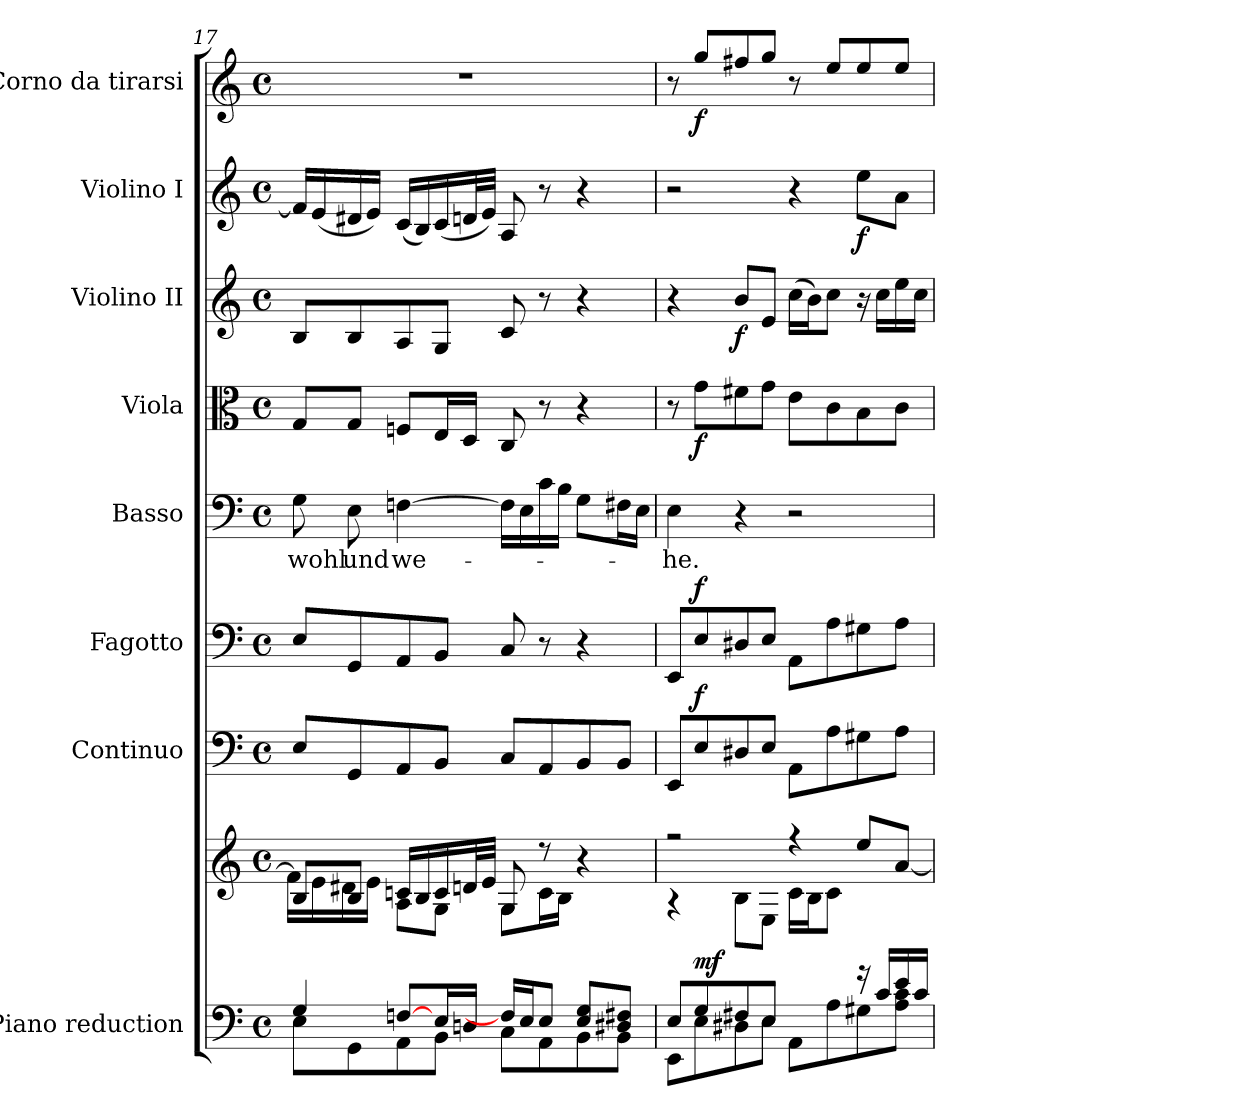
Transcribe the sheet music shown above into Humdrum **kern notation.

**kern	**kern	**dynam	**kern	**dynam	**kern	**dynam	**kern	**text	**kern	**dynam	**kern	**dynam	**kern	**dynam	**kern	**dynam
*part8	*part8	*part8	*part7	*part7	*part6	*part6	*part5	*part5	*part4	*part4	*part3	*part3	*part2	*part2	*part1	*part1
*staff9	*staff8	*staff8/9	*staff7	*staff7	*staff6	*staff6	*staff5	*staff5	*staff4	*staff4	*staff3	*staff3	*staff2	*staff2	*staff1	*staff1
*I"Piano reduction	*	*	*I"Continuo	*	*I"Fagotto	*	*I"Basso	*	*I"Viola	*	*I"Violino II	*	*I"Violino I	*	*I"Corno da tirarsi	*
*I'Pno	*	*	*	*	*	*	*	*	*	*	*	*	*	*	*	*
*clefF4	*clefG2	*	*clefF4	*	*clefF4	*	*clefF4	*	*clefC3	*	*clefG2	*	*clefG2	*	*clefG2	*
*	*	*	*	*	*	*	*	*	*	*	*	*	*	*	*ITrd7c12	*
*k[]	*k[]	*	*k[]	*	*k[]	*	*k[]	*	*k[]	*	*k[]	*	*k[]	*	*k[]	*
*M4/4	*M4/4	*	*M4/4	*	*M4/4	*	*M4/4	*	*M4/4	*	*M4/4	*	*M4/4	*	*M4/4	*
*met(c)	*met(c)	*	*met(c)	*	*met(c)	*	*met(c)	*	*met(c)	*	*met(c)	*	*met(c)	*	*met(c)	*
=17	=17	=17	=17	=17	=17	=17	=17	=17	=17	=17	=17	=17	=17	=17	=17	=17
*^	*^	*	*	*	*	*	*	*	*	*	*	*	*	*	*	*
!	!	!	!	!	!	!	!	!	!	!LO:LY:b	!	!	!	!	!	!	!	!
4G/	8E\L	8B/L	16f#\LL]	.	8E/L	.	8E/L	.	8G\	wohl	8G/L	.	8B/L	.	16f#/LL]	.	1r	.
.	.	.	16e\	.	.	.	.	.	.	.	.	.	.	.	(16e/	.	.	.
!	!	!	!	!	!	!	!	!	!	!LO:LY:b	!	!	!	!	!	!	!	!
.	8GG\	8B/J	16d#X\	.	8GG/	.	8GG/	.	8E\	und	8G/J	.	8B/	.	16d#X/	.	.	.
.	.	.	16e\JJ	.	.	.	.	.	.	.	.	.	.	.	16e/JJ)	.	.	.
!	!	!	!	!	!	!	!	!	!	!LO:LY:b	!	!	!	!	!	!	!	!
[8Fn/L	8AA\	16cn/LL	8A\L	.	8AA/	.	8AA/	.	[4Fn\	we-	8Fn/L	.	8A/	.	(16c/LL	.	.	.
.	.	16B/	.	.	.	.	.	.	.	.	.	.	.	.	16B/)	.	.	.
16E/L	8BB\J	16c/	8G\J	.	8BB/J	.	8BB/J	.	.	.	16E/L	.	8G/J	.	(16c/	.	.	.
16Dn/JJ	.	32dn/L	.	.	.	.	.	.	.	.	16D/JJ	.	.	.	32dn/L	.	.	.
.	.	32e/JJJ	.	.	.	.	.	.	.	.	.	.	.	.	32e/JJJ)	.	.	.
16F/LL]	8C\L	8G/	8G\L	.	8C/L	.	8C/	.	16F\LL]	.	8C/	.	8c/	.	8A/	.	.	.
16E/J	.	.	.	.	.	.	.	.	16E\	.	.	.	.	.	.	.	.	.
8E/J	8AA\	8r	16c\L	.	8AA/	.	8r	.	16c\	.	8r	.	8r	.	8r	.	.	.
.	.	.	16B\JJ	.	.	.	.	.	16B\JJ	.	.	.	.	.	.	.	.	.
8E/ 8G/L	8BB\	4r	4ryy	.	8BB/	.	4r	.	8G\L	.	4r	.	4r	.	4r	.	.	.
8D#X/ 8F#X/J	8BB\J	.	.	.	8BB/J	.	.	.	16F#X\L	.	.	.	.	.	.	.	.	.
.	.	.	.	.	.	.	.	.	16E\JJ	.	.	.	.	.	.	.	.	.
=18	=18	=18	=18	=18	=18	=18	=18	=18	=18	=18	=18	=18	=18	=18	=18	=18	=18	=18
!	!	!	!	!	!	!	!	!	!	!LO:LY:b	!	!	!	!	!	!	!	!
*	*	*	*^	*	*	*	*	*	*	*	*	*	*	*	*	*	*	*
8E/L	8EE\L	2r	4r	8ryy	.	8EE/L	.	8EE/L	.	4E\	-he.	8r	.	4r	.	2r	.	8r	.
!	!	!	!	!	!LO:DY:b	!	!LO:DY:a	!	!LO:DY:a	!	!	!	!LO:DY:b	!	!	!	!	!	!LO:DY:b
8G/	8E\	.	.	2..ryy	mf	8E/	f	8E/	f	.	.	8g\L	f	.	.	.	.	8g/L	f
!	!	!	!	!	!	!	!	!	!	!	!	!	!	!	!LO:DY:b	!	!	!	!
8F#X/	8D#X\	.	8B\L	.	.	8D#X/	.	8D#X/	.	4r	.	8f#X\	.	8b/L	f	.	.	8f#X/	.
8E/J	8E\J	.	8E\J	.	.	8E/J	.	8E/J	.	.	.	8g\J	.	8e/J	.	.	.	8g/J	.
4ryy	8AA\L	4r	16c\LL	.	.	8AA\L	.	8AA\L	.	2r	.	8e\L	.	(16cc\LL	.	4r	.	8r	.
.	.	.	16B\J	.	.	.	.	.	.	.	.	.	.	16b\J)	.	.	.	.	.
.	8A\	.	8c\J	.	.	8A\	.	8A\	.	.	.	8c\	.	8cc\J	.	.	.	8e/L	.
!	!	!	!	!	!	!	!	!	!	!	!	!	!	!	!	!	!LO:DY:b	!	!
16r	8G#X\	8ee/L	4ryy	.	.	8G#X\	.	8G#X\	.	.	.	8B\	.	16r	.	8ee\L	f	8e/	.
16c/LL	.	.	.	.	.	.	.	.	.	.	.	.	.	16cc\LL	.	.	.	.	.
16e/	8A\ 8c\J	[<8a/J	.	.	.	8A\J	.	8A\J	.	.	.	8c\J	.	16ee\	.	8a\J	.	8e/J	.
16c/JJ	.	.	.	.	.	.	.	.	.	.	.	.	.	16cc\JJ	.	.	.	.	.
*v	*v	*	*	*	*	*	*	*	*	*	*	*	*	*	*	*	*	*	*
*	*v	*v	*v	*	*	*	*	*	*	*	*	*	*	*	*	*	*	*
=	=	=	=	=	=	=	=	=	=	=	=	=	=	=	=	=
*-	*-	*-	*-	*-	*-	*-	*-	*-	*-	*-	*-	*-	*-	*-	*-	*-
